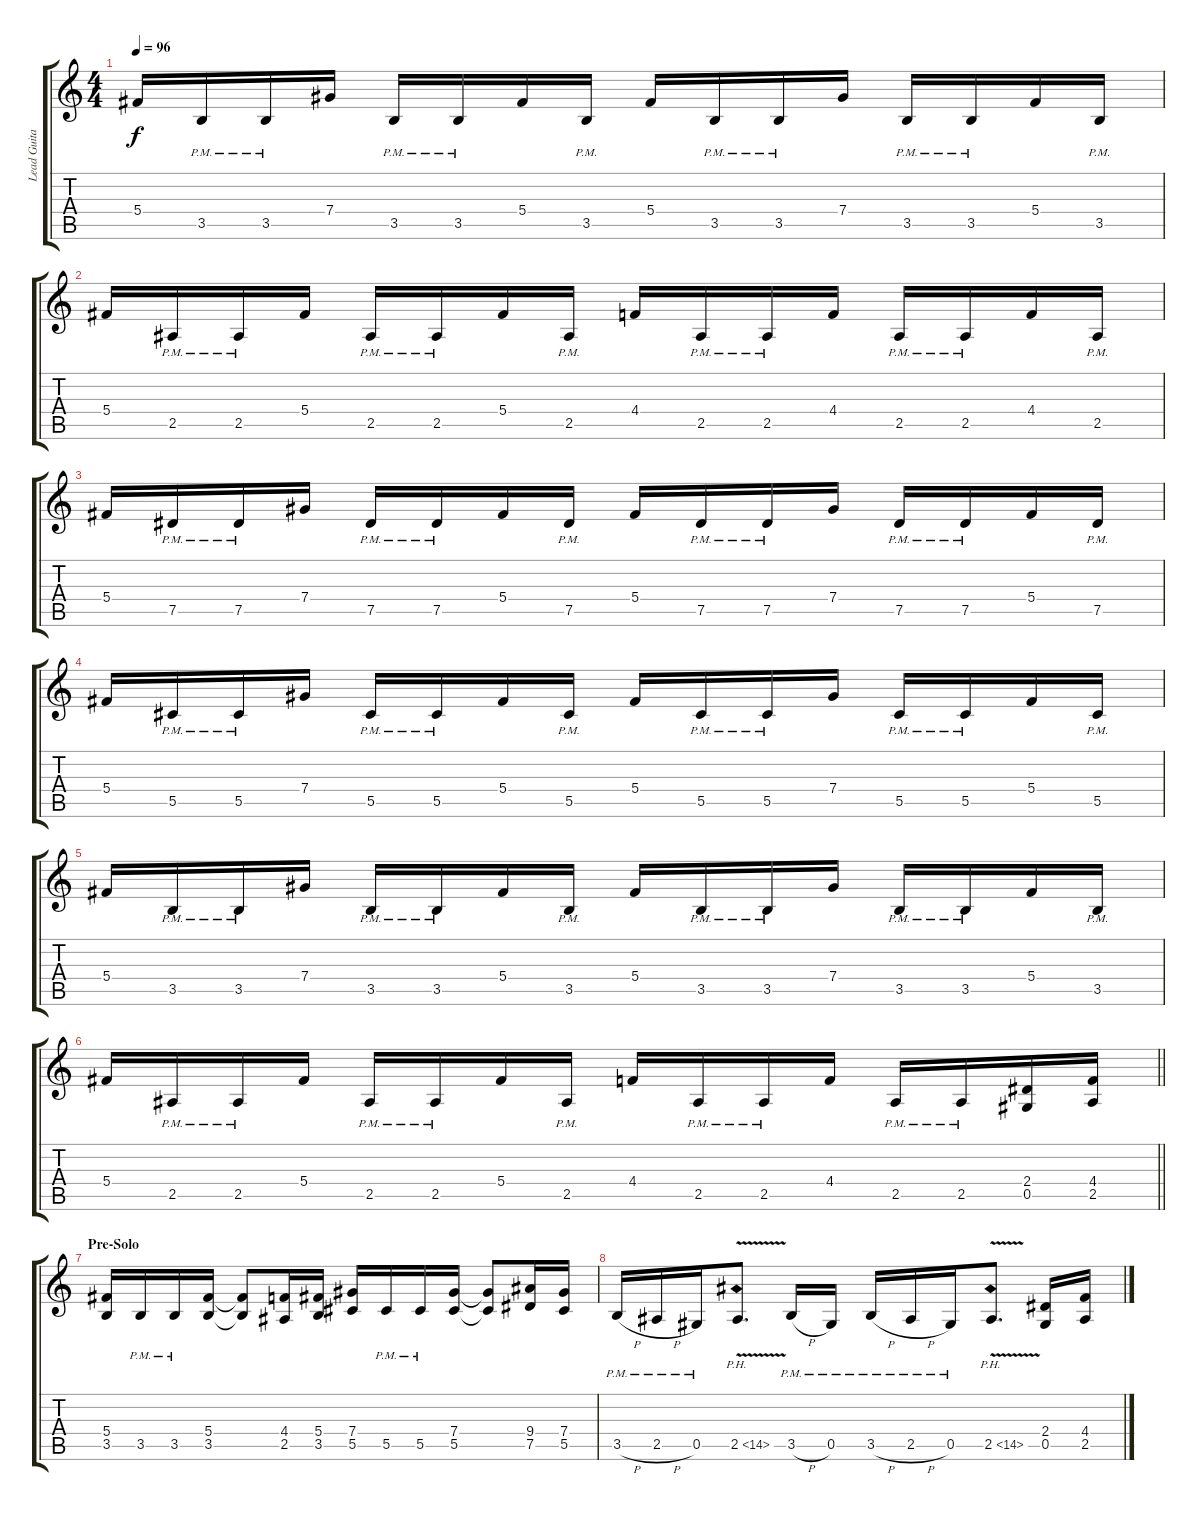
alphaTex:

\track ("Lead Guitar" "Lead Guita") {instrument distortionguitar}
\staff {score tabs}
\tuning (Eb4 Bb3 Gb3 Db3 Ab2 Eb2) {hide}
\ts (4 4)
\tempo 96
\clef g2
\ks c
5.4.16{dy f} 3.5{pm}.16 3.5{pm}.16 7.4.16 3.5{pm}.16 3.5{pm}.16 5.4.16 3.5{pm}.16 5.4.16 3.5{pm}.16 3.5{pm}.16 7.4.16 3.5{pm}.16 3.5{pm}.16 5.4.16 3.5{pm}.16 |
5.4.16 2.5{pm}.16 2.5{pm}.16 5.4.16 2.5{pm}.16 2.5{pm}.16 5.4.16 2.5{pm}.16 4.4.16 2.5{pm}.16 2.5{pm}.16 4.4.16 2.5{pm}.16 2.5{pm}.16 4.4.16 2.5{pm}.16 |
5.4.16 7.5{pm}.16 7.5{pm}.16 7.4.16 7.5{pm}.16 7.5{pm}.16 5.4.16 7.5{pm}.16 5.4.16 7.5{pm}.16 7.5{pm}.16 7.4.16 7.5{pm}.16 7.5{pm}.16 5.4.16 7.5{pm}.16 |
5.4.16 5.5{pm}.16 5.5{pm}.16 7.4.16 5.5{pm}.16 5.5{pm}.16 5.4.16 5.5{pm}.16 5.4.16 5.5{pm}.16 5.5{pm}.16 7.4.16 5.5{pm}.16 5.5{pm}.16 5.4.16 5.5{pm}.16 |
5.4.16 3.5{pm}.16 3.5{pm}.16 7.4.16 3.5{pm}.16 3.5{pm}.16 5.4.16 3.5{pm}.16 5.4.16 3.5{pm}.16 3.5{pm}.16 7.4.16 3.5{pm}.16 3.5{pm}.16 5.4.16 3.5{pm}.16 |
\barLineRight lightlight
5.4.16 2.5{pm}.16 2.5{pm}.16 5.4.16 2.5{pm}.16 2.5{pm}.16 5.4.16 2.5{pm}.16 4.4.16 2.5{pm}.16 2.5{pm}.16 4.4.16 2.5{pm}.16 2.5{pm}.16 (2.4 0.5).16 (4.4 2.5).16 |
\section ("" "Pre-Solo")
(5.4 3.5).16 3.5{pm}.16 3.5{pm}.16 (5.4 3.5).16 (5.4{t} 3.5{t}).8 (4.4 2.5).16 (5.4 3.5).16 (7.4 5.5).16 5.5{pm}.16 5.5{pm}.16 (7.4 5.5).16 (7.4{t} 5.5{t}).8 (9.4 7.5).16 (7.4 5.5).16 |
3.5{h pm}.16 2.5{h pm}.16 0.5{pm}.16 2.5{ph 12 v}.8{d} 3.5{h pm}.16 0.5{pm}.16 3.5{h pm}.16 2.5{h pm}.16 0.5{pm}.16 2.5{ph 12 v}.8{d} (2.4 0.5).16 (4.4 2.5).16
